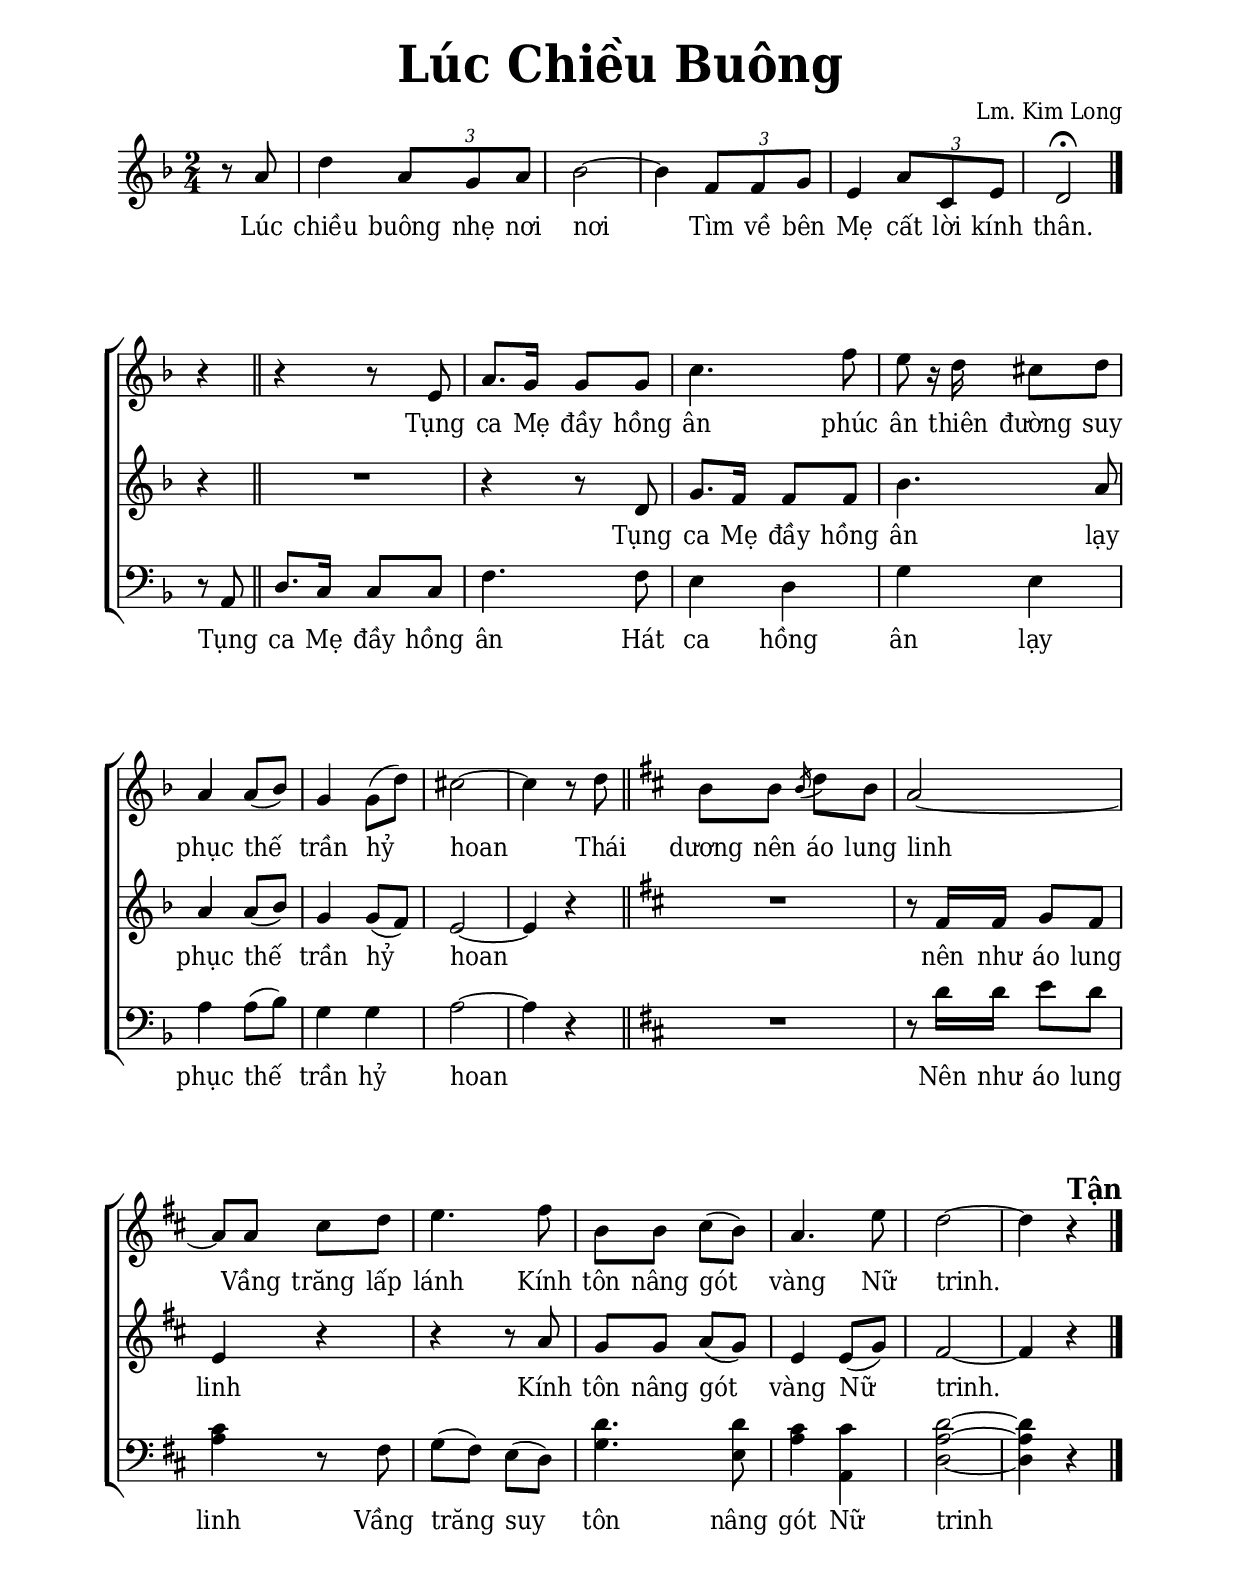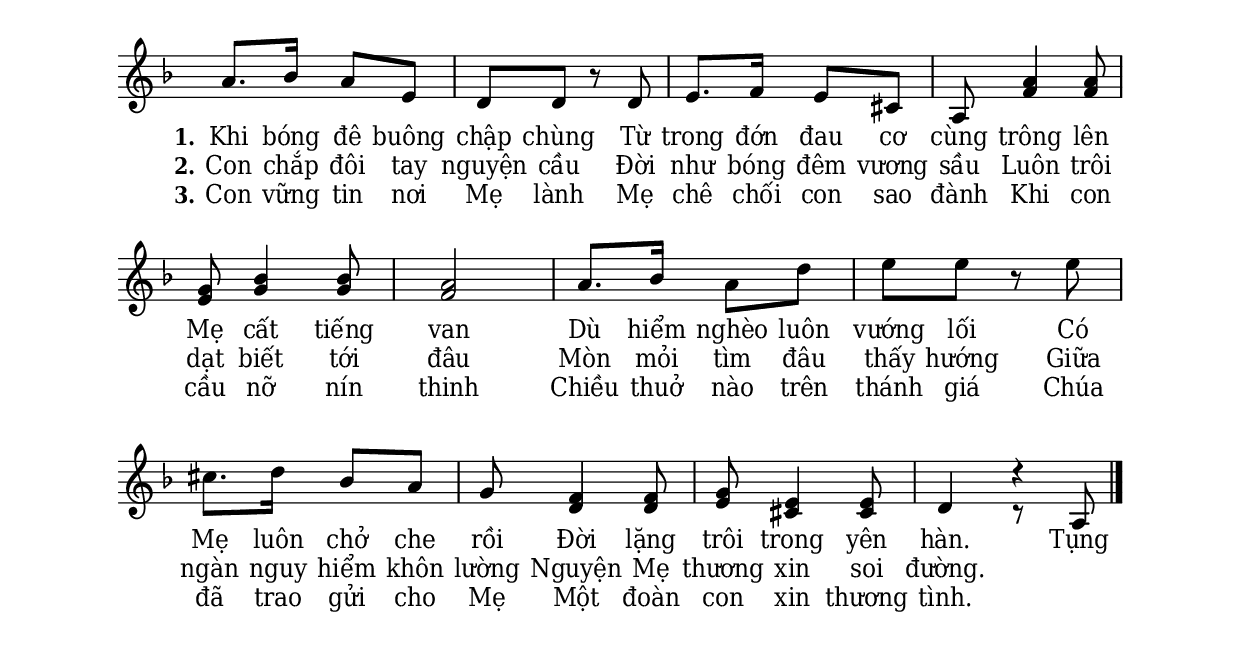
% Cài đặt chung
\version "2.22.1"
\include "english.ly"

\header {
  title = \markup { \fontsize #3 "Lúc Chiều Buông" }
  composer = "Lm. Kim Long"
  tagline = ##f
}

% Nhạc
nhacDiepKhucSop = \relative c'' {
  \autoPageBreaksOff
  \set Staff.printKeyCancellation = ##f
  \partial 4 r8 a |
  d4 \tuplet 3/2 { a8 g a } |
  bf2 ~ |
  bf4 \tuplet 3/2 { f8 f g } |
  e4 \tuplet 3/2 { a8 c, e } |
  d2 \fermata \bar "|." \break
  
  \partial 4 r4 \bar "||"
  r4 r8 e a8. g16 g8 g |
  c4. f8 |
  e r16 d cs8 d |
  a4 a8 (bf) |
  g4 g8 (d') |
  cs2 ~ |
  cs4 r8 d \bar "||"
  
  \key d \major
  b8 b \slashedGrace { b16 ( } d8) b |
  a2 ~ |
  a8 a cs d |
  e4. fs8 |
  b, b cs (b) |
  a4. e'8 |
  d2 ~ |
  d4
  <>^\markup { \fontsize #2 \bold "Tận" }
  r \bar "|."
  \pageBreak
}

nhacDiepKhucAlto = \relative c' {
  \set Staff.printKeyCancellation = ##f
  r4
  R2*5
  r4
  R2
  r4 r8 d |
  g8. f16 f8 f |
  bf4. a8 |
  a4 a8 (bf) |
  g4 g8 (f) |
  e2 ~ |
  e4 r |
  
  \key d \major
  R2
  r8 fs16 fs g8 fs |
  e4 r |
  r r8 a |
  g g a (g) |
  e4 e8 (g) |
  fs2 ~ |
  fs4 r
}

nhacDiepKhucBas = \relative c {
  \set Staff.printKeyCancellation = ##f
  r4 |
  R2*5
  r8 a |
  d8. c16 c8 c |
  f4. f8 |
  e4 d |
  g e |
  a a8 (bf) |
  g4 g |
  a2 ~ |
  a4 r |
  
  \key d \major
  R2
  r8 d16 d e8 d |
  <cs a>4 r8 fs, |
  g (fs) e (d) |
  <d' g,>4. <d e,>8 |
  <cs a>4 <cs a,> |
  <d a d,>2 ~ |
  <d a d,>4 r
}

nhacPhienKhuc = \relative c'' {
  a8. bf16 a8 e |
  d d r d |
  e8. f16 e8 cs |
  a
  <<
    {
      a'4 a8 |
      g bf4 bf8 |
      a2
    }
    {
      f4 f8 |
      e g4 g8 |
      f2
    }
  >>
  a8. bf16 a8 d |
  e e r e |
  cs8. d16 bf8 a |
  g
  <<
    {
      f4 f8 |
      g e4 e8 |
    }
    {
      d4 d8 |
      e cs4 cs8 |
    }
  >>
  d4 c8\rest
  \tweak extra-offset #'(0 . -3)
  ^\markup { \rest #"4" }
  a \bar "|."
}

% Lời
loiDiepKhucSop = \lyricmode {
  Lúc chiều buông nhẹ nơi nơi
  Tìm về bên Mẹ cất lời kính thân.
  Tụng ca Mẹ đầy hồng ân phúc ân
  thiên đường suy phục thế trần hỷ hoan
  Thái dương nên áo lung linh
  Vầng trăng lấp lánh
  Kính tôn nâng gót vàng Nữ trinh.
}

loiDiepKhucAlto = \lyricmode {
  Tụng ca Mẹ đầy hồng ân
  lạy phục thế trần hỷ hoan
  nên như áo lung linh
  Kính tôn nâng gót vàng Nữ trinh.
}

loiDiepKhucBas = \lyricmode {
  Tụng ca Mẹ đầy hồng ân
  Hát ca hồng ân
  lạy phục thế trần hỷ hoan
  Nên như áo lung linh
  Vầng trăng suy tôn nâng gót Nữ trinh
}

loiPhienKhucMot = \lyricmode {
  \set stanza = #"1."
  Khi bóng đê buông chập chùng
  Từ trong đớn đau cơ cùng trông lên Mẹ cất tiếng van
  Dù hiểm nghèo luôn vướng lối
  Có Mẹ luôn chở che rồi
  Đời lặng trôi trong yên hàn.
  Tụng
}

loiPhienKhucHai = \lyricmode {
  \set stanza = #"2."
  Con chắp đôi tay nguyện cầu
  Đời như bóng đêm vương sầu
  Luôn trôi dạt biết tới đâu
  Mòn mỏi tìm đâu thấy hướng
  Giữa ngàn nguy hiểm khôn lường
  Nguyện Mẹ thương xin soi đường.
}

loiPhienKhucBa = \lyricmode {
  \set stanza = #"3."
  Con vững tin nơi Mẹ lành
  Mẹ chê chối con sao đành
  Khi con cầu nỡ nín thinh
  Chiều thuở nào trên thánh giá
  Chúa đã trao gửi cho Mẹ
  Một đoàn con xin thương tình.
}

% Dàn trang
\paper {
  #(set-paper-size "a4")
  top-margin = 20\mm
  bottom-margin = 20\mm
  left-margin = 20\mm
  right-margin = 20\mm
  indent = #0
  #(define fonts
    (make-pango-font-tree
      "Deja Vu Serif Condensed"
      "Deja Vu Serif Condensed"
      "Deja Vu Serif Condensed"
      (/ 20 20)))
  print-page-number = #f
  %page-count = #1
}

TongNhip = {
  \key f \major \time 2/4
  \set Timing.beamExceptions = #'()
  \set Timing.baseMoment = #(ly:make-moment 1/4)
}

\score {
  \new ChoirStaff <<
    \new Staff <<
      \new Voice = "beSop" {
        \clef treble \TongNhip \nhacDiepKhucSop
      }
      \new Lyrics \lyricsto beSop \loiDiepKhucSop
    >>
    \new Staff <<
      \new Voice = "beAlto" {
        \clef treble \TongNhip \nhacDiepKhucAlto
      }
      \new Lyrics \lyricsto beAlto \loiDiepKhucAlto
    >>
    \new Staff <<
        \clef "bass"
        \new Voice = beBas {
          \TongNhip \nhacDiepKhucBas
        }
      \new Lyrics \lyricsto beBas \loiDiepKhucBas
    >>
  >>
  \layout {
    \override Lyrics.LyricSpace.minimum-distance = #1
    \override Score.BarNumber.break-visibility = ##(#f #f #f)
    \override Score.SpacingSpanner.uniform-stretching = ##t
    \context {
      \Staff \RemoveEmptyStaves
      \override VerticalAxisGroup.remove-first = ##t
    }
  }
}

%\pageBreak

\score {
  \new ChoirStaff <<
    \new Staff
      <<
      \new Voice = beSop {
        \TongNhip \nhacPhienKhuc
      }
    >>
    \new Lyrics \lyricsto beSop \loiPhienKhucMot
    \new Lyrics \lyricsto beSop \loiPhienKhucHai
    \new Lyrics \lyricsto beSop \loiPhienKhucBa
  >>
  \layout {
    \override Staff.TimeSignature.transparent = ##t
    \override Lyrics.LyricSpace.minimum-distance = #1
    \override Score.BarNumber.break-visibility = ##(#f #f #f)
    \override Score.SpacingSpanner.uniform-stretching = ##t
  } 
}
